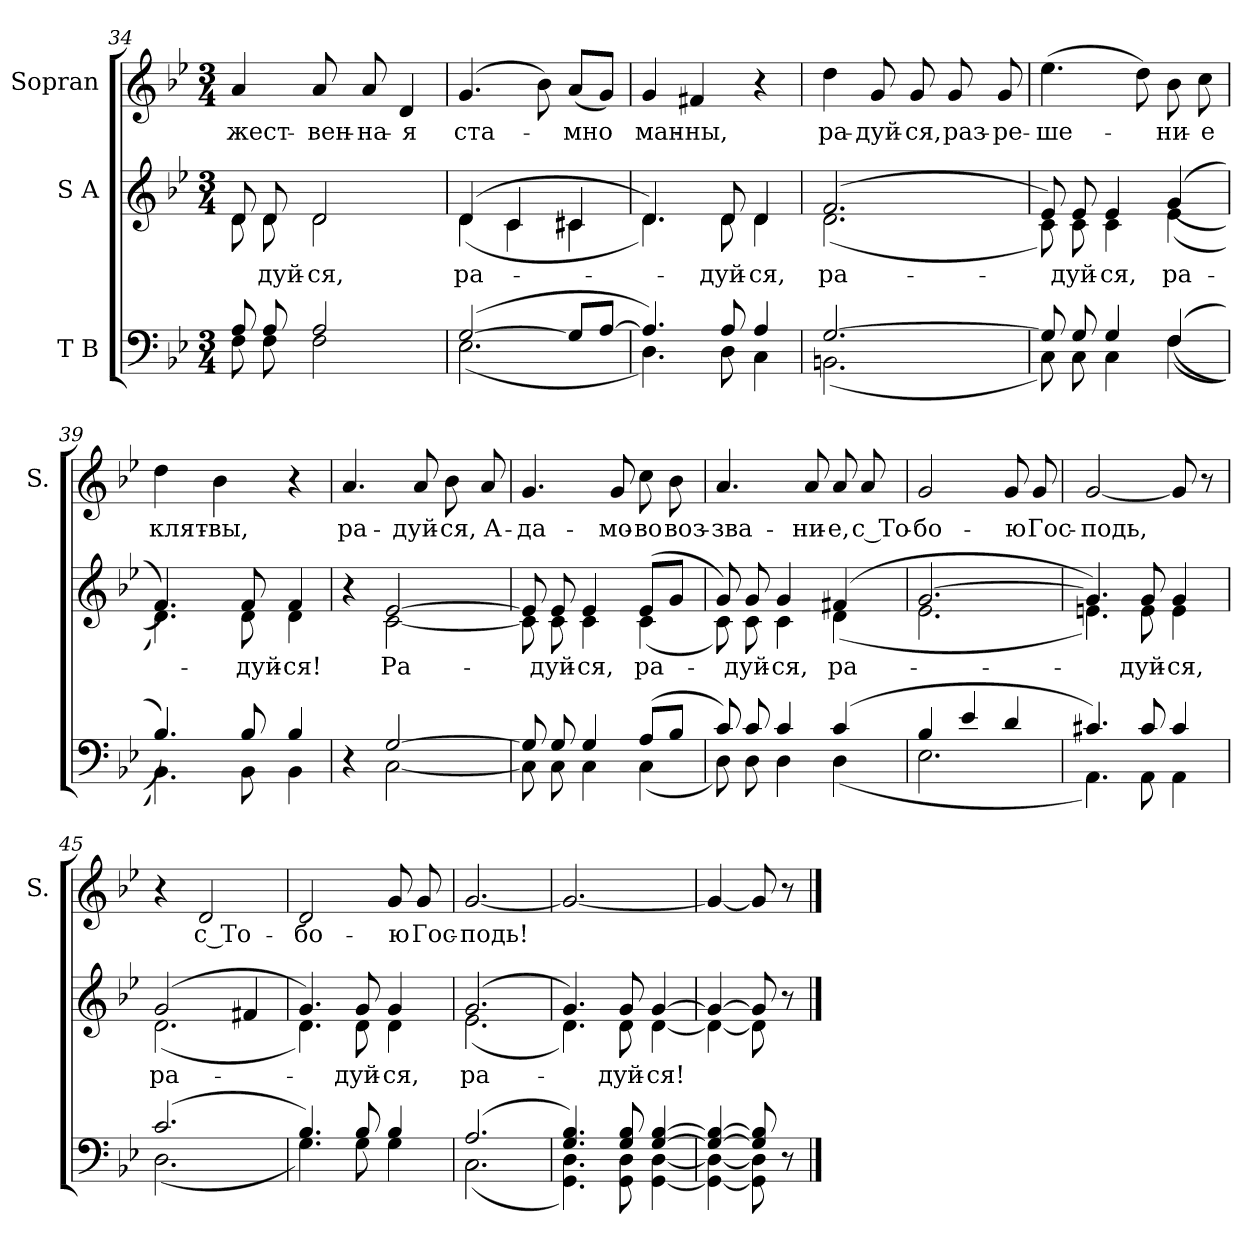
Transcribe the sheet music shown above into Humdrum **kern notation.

**kern	**kern	**text	**kern	**text
*part3	*part2	*part2	*part1	*part1
*staff3	*staff2	*staff2	*staff1	*staff1
*I"T B	*I"S A	*	*I"Sopran	*
*	*	*	*I'S.	*
*clefF4	*clefG2	*	*clefG2	*
*k[b-e-]	*k[b-e-]	*	*k[b-e-]	*
*M3/4	*M3/4	*	*M3/4	*
=34	=34	=34	=34	=34
*^	*^	*	*	*
!	!	!	!	!	!	!LO:LY:b
8A/	8F\	8d/	8d\	.	4a/	-жест-
!	!	!	!	!LO:LY:b	!	!
8A/	8F\	8d/	8d\	-дуй-	.	.
!	!	!	!	!LO:LY:b	!	!LO:LY:b
2A/	2F\	2d/	2d\	-ся,	8a/	-вен-
!	!	!	!	!	!	!LO:LY:b
.	.	.	.	.	8a/	-на-
!	!	!	!	!	!	!LO:LY:b
.	.	.	.	.	4d/	-я
=35	=35	=35	=35	=35	=35	=35
!	!	!	!	!LO:LY:b	!	!LO:LY:b
([2G/	(2.E-\	(4d/	(4d\	ра-	(4.g/	ста-
.	.	4c/	4c\	.	.	.
.	.	.	.	.	8b-\)	.
!	!	!	!	!	!	!LO:LY:b
8G/L]	.	4c#X/	4c#\	.	(8a/L	-мно
[8A/J	.	.	.	.	8g/J)	.
=36	=36	=36	=36	=36	=36	=36
!	!	!	!	!	!	!LO:LY:b
4.A/])	4.D\)	4.d/)	4.d\)	.	4g/	ман-
!	!	!	!	!	!	!LO:LY:b
.	.	.	.	.	4f#X/	-ны,
!	!	!	!	!LO:LY:b	!	!
8A/	8D\	8d/	8d\	-дуй-	.	.
!	!	!	!	!LO:LY:b	!	!
4A/	4C\	4d/	4d\	-ся,	4r	.
!!LO:LB:g=z
=37	=37	=37	=37	=37	=37	=37
!	!	!	!	!LO:LY:b	!	!LO:LY:b
[2.G/	(2.BBn\	(2.f/	(2.d\	ра-	4dd\	ра-
!	!	!	!	!	!	!LO:LY:b
.	.	.	.	.	8g/	-дуй-
!	!	!	!	!	!	!LO:LY:b
.	.	.	.	.	8g/	-ся,
!	!	!	!	!	!	!LO:LY:b
.	.	.	.	.	8g/	раз-
!	!	!	!	!	!	!LO:LY:b
.	.	.	.	.	8g/	-ре-
=38	=38	=38	=38	=38	=38	=38
!	!	!	!	!	!	!LO:LY:b
8G/]	8C\)	8e-/)	8c\)	.	(4.ee-\	-ше-
!	!	!	!	!LO:LY:b	!	!
8G/	8C\	8e-/	8c\	-дуй-	.	.
!	!	!	!	!LO:LY:b	!	!
4G/	4C\	4e-/	4c\	-ся,	.	.
.	.	.	.	.	8dd\)	.
!	!	!	!	!LO:LY:b	!	!LO:LY:b
((4F/	(4F\	((4g/	(4e-\	ра-	8b-\	-ни-
!	!	!	!	!	!	!LO:LY:b
.	.	.	.	.	8cc\	-е
=39	=39	=39	=39	=39	=39	=39
!	!	!	!	!	!	!LO:LY:b
4.B-/))	4.BB-\)	4.f/))	4.d\)	.	4dd\	клят-
!	!	!	!	!	!	!LO:LY:b
.	.	.	.	.	4b-\	-вы,
!	!	!	!	!LO:LY:b	!	!
8B-/	8BB-\	8f/	8d\	-дуй-	.	.
!	!	!	!	!LO:LY:b	!	!
4B-/	4BB-\	4f/	4d\	-ся!	4r	.
=40	=40	=40	=40	=40	=40	=40
!	!	!	!	!	!	!LO:LY:b
4r	4ryy	4r	4ryy	.	4.a/	ра-
!	!	!	!	!LO:LY:b	!	!
[2G/	[2C\	[2e-/	[2c\	Ра-	.	.
!	!	!	!	!	!	!LO:LY:b
.	.	.	.	.	8a/	-дуй-
!	!	!	!	!	!	!LO:LY:b
.	.	.	.	.	8b-\	-ся,
!	!	!	!	!	!	!LO:LY:b
.	.	.	.	.	8a/	А-
!!LO:LB:g=z
=41	=41	=41	=41	=41	=41	=41
!	!	!	!	!	!	!LO:LY:b
8G/]	8C\]	8e-/]	8c\]	.	4.g/	-да-
!	!	!	!	!LO:LY:b	!	!
8G/	8C\	8e-/	8c\	-дуй-	.	.
!	!	!	!	!LO:LY:b	!	!
4G/	4C\	4e-/	4c\	-ся,	.	.
!	!	!	!	!	!	!LO:LY:b
.	.	.	.	.	8g/	-мо-
!	!	!	!	!LO:LY:b	!	!LO:LY:b
(8A/L	(4C\	(8e-/L	(4c\	ра-	8cc\	-во
!	!	!	!	!	!	!LO:LY:b
8B-/J	.	8g/J	.	.	8b-\	воз-
=42	=42	=42	=42	=42	=42	=42
!	!	!	!	!	!	!LO:LY:b
8c/)	8D\)	8g/)	8c\)	.	4.a/	-зва-
!	!	!	!	!LO:LY:b	!	!
8c/	8D\	8g/	8c\	-дуй-	.	.
!	!	!	!	!LO:LY:b	!	!
4c/	4D\	4g/	4c\	-ся,	.	.
!	!	!	!	!	!	!LO:LY:b
.	.	.	.	.	8a/	-ни-
!	!	!	!	!LO:LY:b	!	!LO:LY:b
(4c/	(4D\	(4f#X/	(4d\	ра-	8a/	-е,
!	!	!	!	!	!	!LO:LY:b
.	.	.	.	.	8a/	с То-
=43	=43	=43	=43	=43	=43	=43
!	!	!	!	!	!	!LO:LY:b
4B-/	2.E-\	[2.g/	2.e-\	.	2g/	-бо-
4e-/	.	.	.	.	.	.
!	!	!	!	!	!	!LO:LY:b
4d/	.	.	.	.	8g/	-ю
!	!	!	!	!	!	!LO:LY:b
.	.	.	.	.	8g/	Гос-
=44	=44	=44	=44	=44	=44	=44
!	!	!	!	!	!	!LO:LY:b
4.c#X/)	4.AA\)	4.g/])	4.en\)	.	[2g/	-подь,
!	!	!	!	!LO:LY:b	!	!
8c#/	8AA\	8g/	8e\	-дуй-	.	.
!	!	!	!	!LO:LY:b	!	!
4c#/	4AA\	4g/	4e\	-ся,	8g/]	.
.	.	.	.	.	8r	.
!!LO:PB:g=z
=45	=45	=45	=45	=45	=45	=45
!	!	!	!	!LO:LY:b	!	!
(2.c/	(2.D\	(2g/	(2.d\	ра-	4r	.
!	!	!	!	!	!	!LO:LY:b
.	.	.	.	.	2d/	с То-
.	.	4f#X/	.	.	.	.
=46	=46	=46	=46	=46	=46	=46
!	!	!	!	!	!	!LO:LY:b
4.B-/)	4.G\)	4.g/)	4.d\)	.	2d/	-бо-
!	!	!	!	!LO:LY:b	!	!
8B-/	8G\	8g/	8d\	-дуй-	.	.
!	!	!	!	!LO:LY:b	!	!LO:LY:b
4B-/	4G\	4g/	4d\	-ся,	8g/	-ю
!	!	!	!	!	!	!LO:LY:b
.	.	.	.	.	8g/	Гос-
=47	=47	=47	=47	=47	=47	=47
!	!	!	!	!LO:LY:b	!	!LO:LY:b
(2.A/	(2.C\	(2.g/	(2.e-\	ра-	[2.g/	-подь!
=48	=48	=48	=48	=48	=48	=48
4.G/ 4.B-/)	4.GG\ 4.D\)	4.g/)	4.d\)	.	2.g/_	.
!	!	!	!	!LO:LY:b	!	!
8G/ 8B-/	8GG\ 8D\	8g/	8d\	-дуй-	.	.
!	!	!	!	!LO:LY:b	!	!
[4G/ [4B-/	[4GG\ [4D\	[4g/	[4d\	-ся!	.	.
=49	=49	=49	=49	=49	=49	=49
4G/_ 4B-/_	4GG\_ 4D\_	4g/_	4d\_	.	4g/_	.
8G/] 8B-/]	8GG\] 8D\]	8g/]	8d\]	.	8g/]	.
8r	8ryy	8r	8ryy	.	8r	.
*v	*v	*	*	*	*	*
*	*v	*v	*	*	*
==	==	==	==	==
*-	*-	*-	*-	*-
